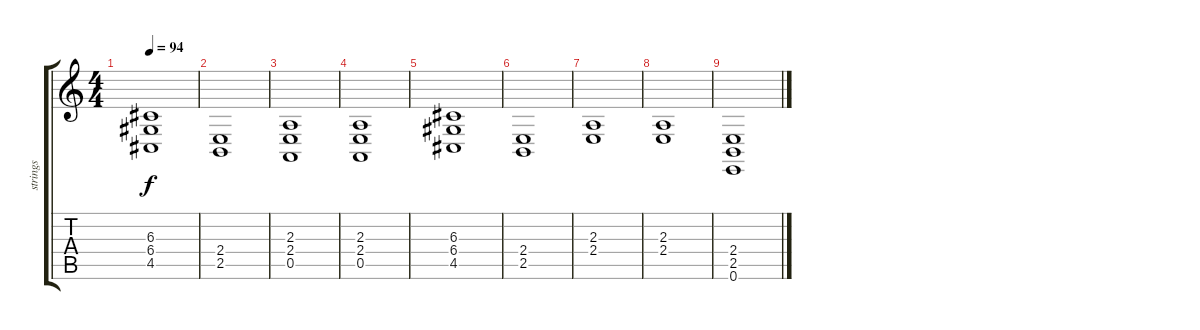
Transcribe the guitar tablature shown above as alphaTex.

\track ("strings" "strings") {instrument stringensemble1}
\staff {score tabs}
\tuning (E4 B3 G3 D3 A2 E2) {hide}
\ts (4 4)
\tempo 94
\clef g2
\ks c
(6.3 6.4 4.5).1{dy f} |
(2.4 2.5).1 |
(2.3 2.4 0.5).1 |
(2.3 2.4 0.5).1 |
(6.3 6.4 4.5).1 |
(2.4 2.5).1 |
(2.3 2.4).1 |
(2.3 2.4).1 |
(2.4 2.5 0.6).1
